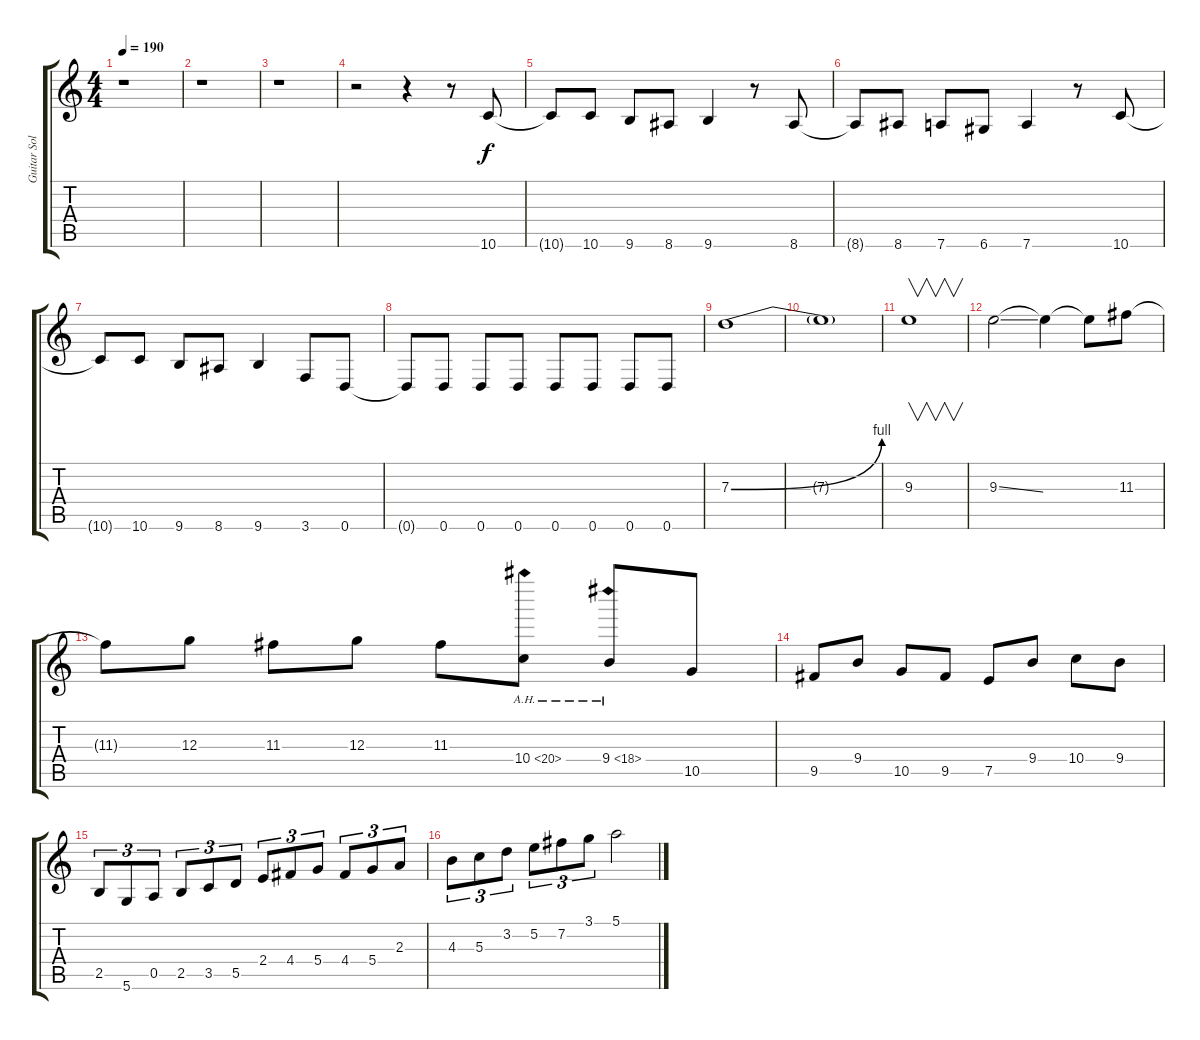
\track ("Guitar Solo 1" "Guitar Sol") {instrument distortionguitar}
\staff {score tabs}
\tuning (E4 B3 G3 D3 A2 D2) {hide}
\ts (4 4)
\tempo 190
\clef g2
\ks c
r.1{dy f} |
r.1 |
r.1 |
r.2 r.4 r.8 10.6.8 |
10.6{t}.8 10.6.8 9.6.8 8.6.8 9.6.4 r.8 8.6.8 |
8.6{t}.8 8.6.8 7.6.8 6.6.8 7.6.4 r.8 10.6.8 |
10.6{t}.8 10.6.8 9.6.8 8.6.8 9.6.4 3.6.8 0.6.8 |
0.6{t}.8 0.6.8 0.6.8 0.6.8 0.6.8 0.6.8 0.6.8 0.6.8 |
7.3{be (bend 0 0 60 4)}.1 |
7.3{t}.1 |
9.3.1{v} |
9.3{ss}.2 9.3{t}.4 9.3{t}.8 11.3.8 |
11.3{t}.8 12.3.8 11.3.8 12.3.8 11.3.8 10.4{ah 10}.8 9.4{ah 9}.8 10.5.8 |
9.5.8 9.4.8 10.5.8 9.5.8 7.5.8 9.4.8 10.4.8 9.4.8 |
2.5.8{tu (3 2)} 5.6.8{tu (3 2)} 0.5.8{tu (3 2)} 2.5.8{tu (3 2)} 3.5.8{tu (3 2)} 5.5.8{tu (3 2)} 2.4.8{tu (3 2)} 4.4.8{tu (3 2)} 5.4.8{tu (3 2)} 4.4.8{tu (3 2)} 5.4.8{tu (3 2)} 2.3.8{tu (3 2)} |
4.3.8{tu (3 2)} 5.3.8{tu (3 2)} 3.2.8{tu (3 2)} 5.2.8{tu (3 2)} 7.2.8{tu (3 2)} 3.1.8{tu (3 2)} 5.1.2
